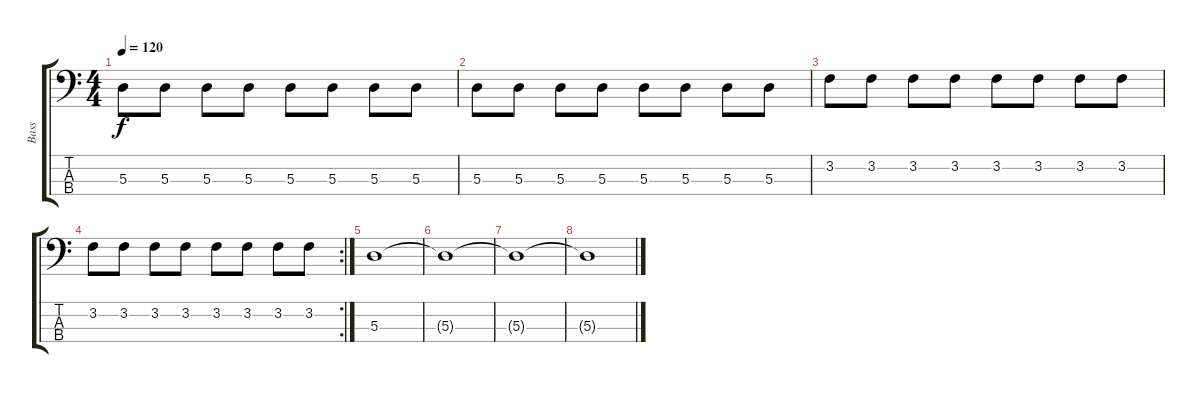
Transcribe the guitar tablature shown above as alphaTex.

\track ("Bass" "Bass") {instrument electricbassfinger}
\staff {score tabs}
\tuning (G2 D2 A1 E1) {hide}
\ts (4 4)
\tempo 120
\clef f4
\ks c
5.3.8{dy f} 5.3.8 5.3.8 5.3.8 5.3.8 5.3.8 5.3.8 5.3.8 |
5.3.8 5.3.8 5.3.8 5.3.8 5.3.8 5.3.8 5.3.8 5.3.8 |
3.2.8 3.2.8 3.2.8 3.2.8 3.2.8 3.2.8 3.2.8 3.2.8 |
\rc 2
3.2.8 3.2.8 3.2.8 3.2.8 3.2.8 3.2.8 3.2.8 3.2.8 |
5.3.1 |
5.3{t}.1 |
5.3{t}.1 |
5.3{t}.1
